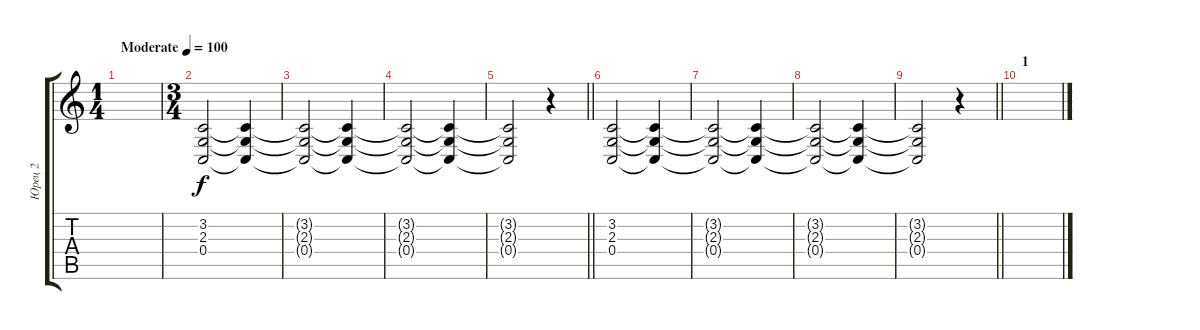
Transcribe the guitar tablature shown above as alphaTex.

\track ("Юрец 2" "Юрец 2") {instrument pad8sweep}
\staff {score tabs}
\tuning (D4 A3 F3 C3 G2 C2) {hide}
\ts (1 4)
\tempo (100 "Moderate")
\clef g2
\ks c
|
\ts (3 4)
(3.2 2.3 0.4).2 (3.2{t} 2.3{t} 0.4{t}).4 |
(3.2{t} 2.3{t} 0.4{t}).2 (3.2{t} 2.3{t} 0.4{t}).4 |
(3.2{t} 2.3{t} 0.4{t}).2 (3.2{t} 2.3{t} 0.4{t}).4 |
\barLineRight lightlight
(3.2{t} 2.3{t} 0.4{t}).2 r.4 |
(3.2 2.3 0.4).2 (3.2{t} 2.3{t} 0.4{t}).4 |
(3.2{t} 2.3{t} 0.4{t}).2 (3.2{t} 2.3{t} 0.4{t}).4 |
(3.2{t} 2.3{t} 0.4{t}).2 (3.2{t} 2.3{t} 0.4{t}).4 |
\barLineRight lightlight
(3.2{t} 2.3{t} 0.4{t}).2 r.4 |
\section ("" "1")
